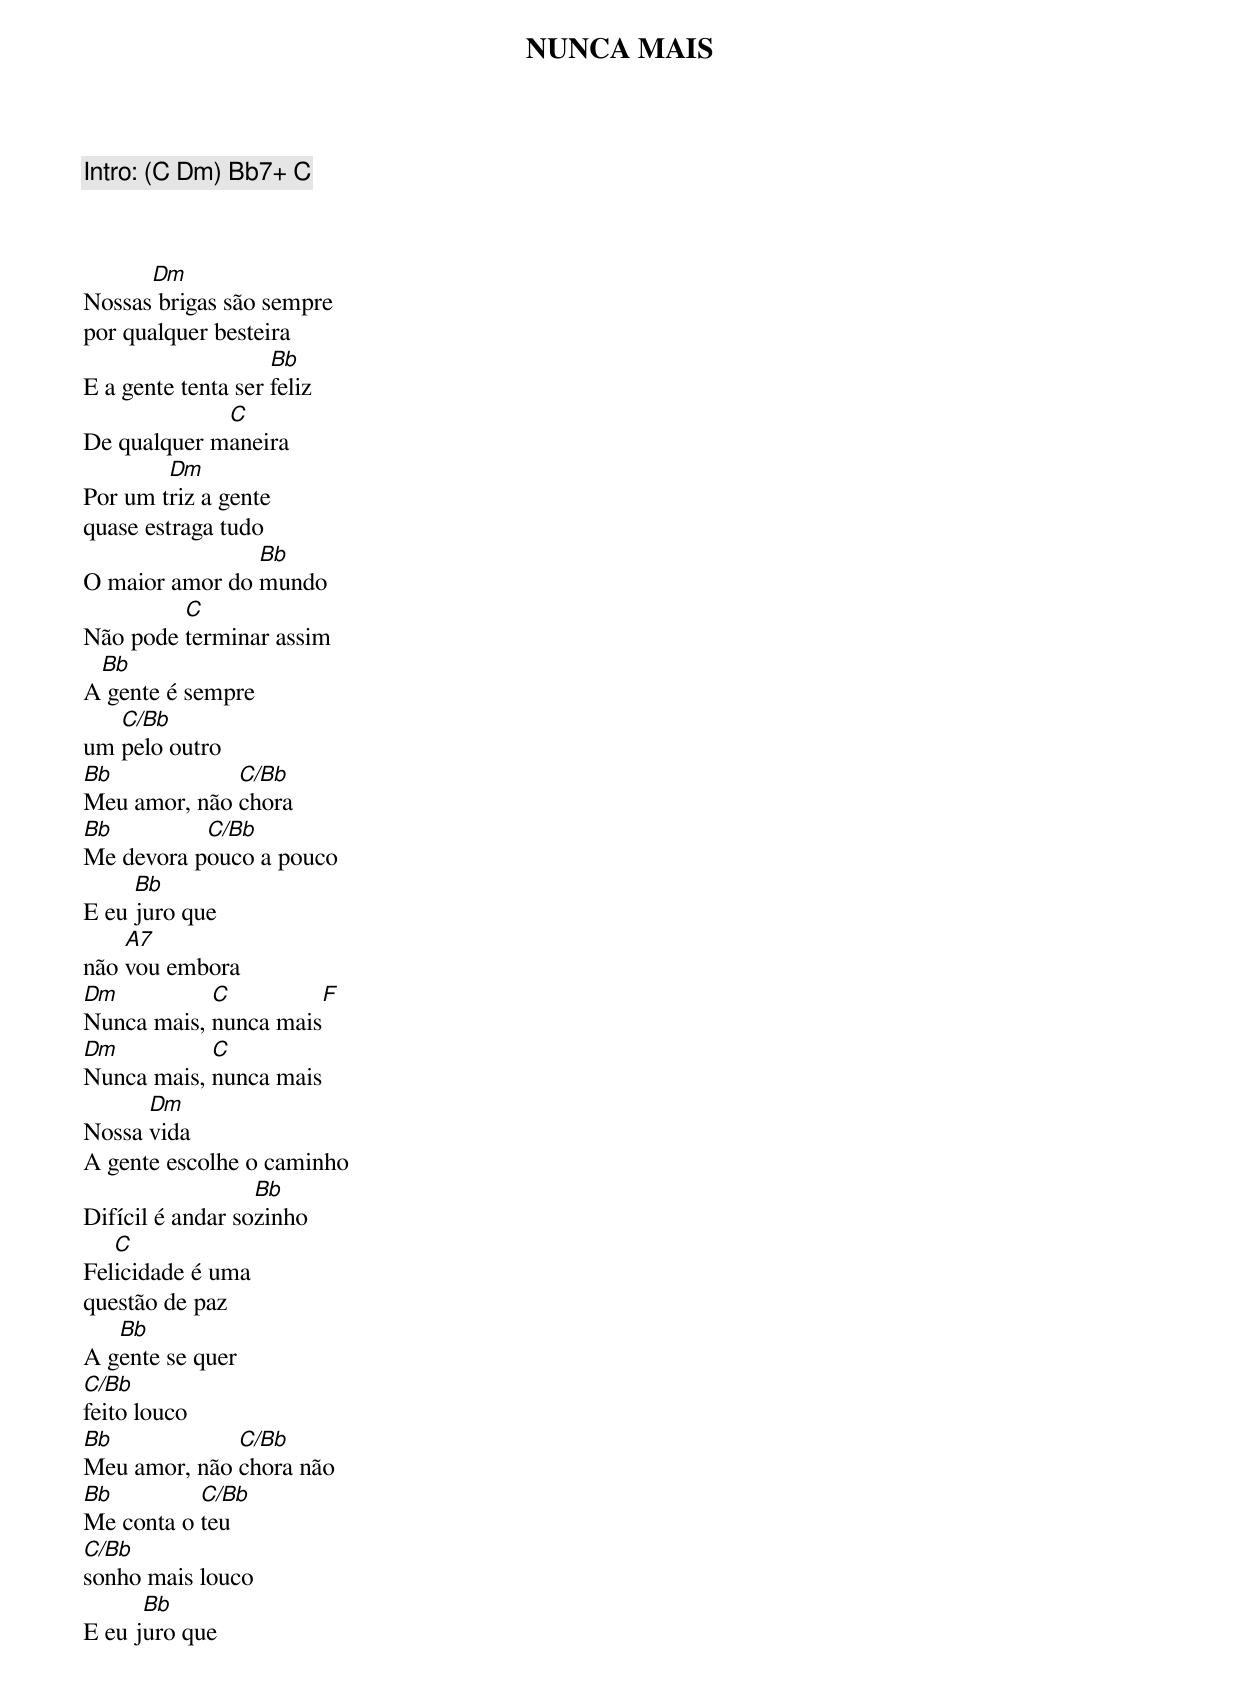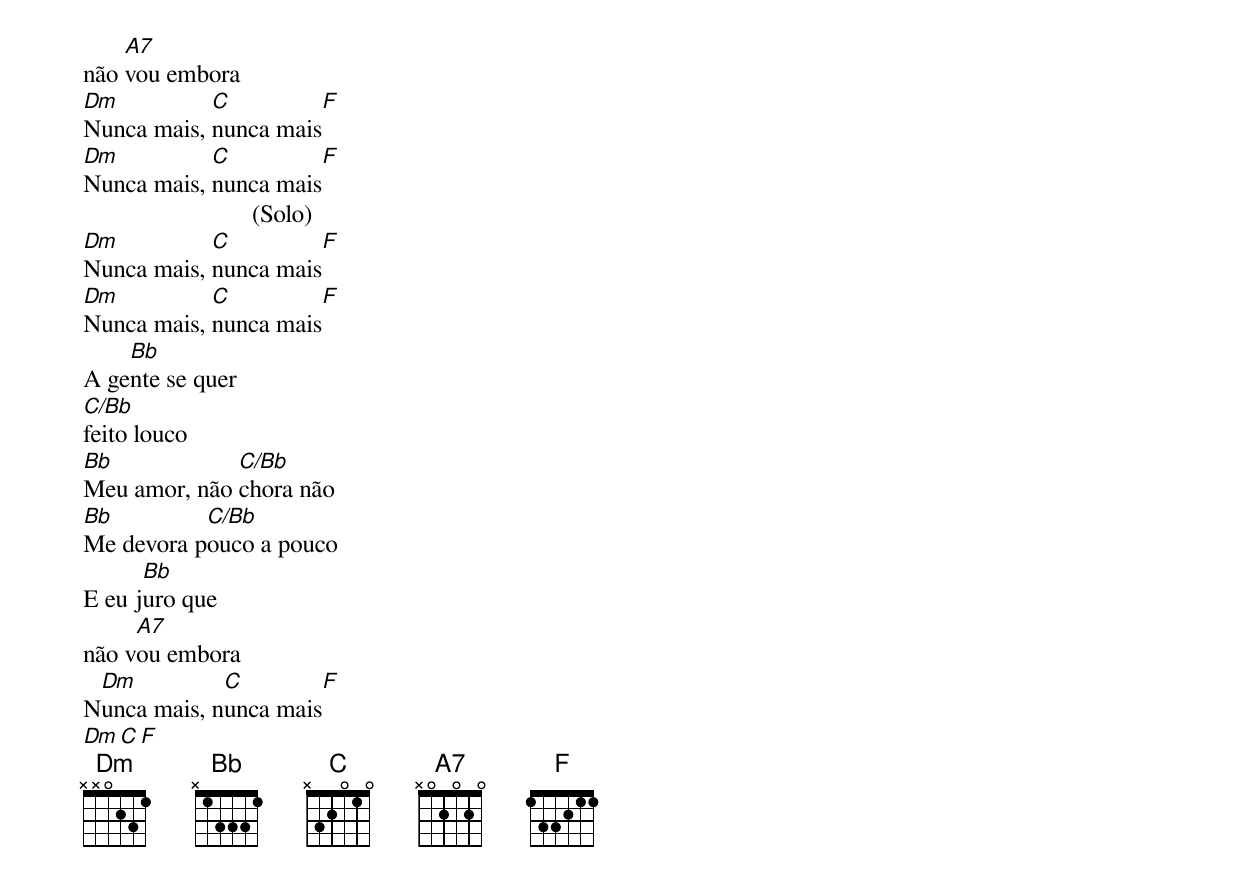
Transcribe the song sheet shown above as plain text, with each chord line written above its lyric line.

NUNCA MAIS

Intro: (C Dm) Bb7+ C



      Dm
Nossas brigas são sempre
por qualquer besteira
                    Bb
E a gente tenta ser feliz
             C
De qualquer maneira
        Dm
Por um triz a gente
quase estraga tudo
                Bb
O maior amor do mundo
         C
Não pode terminar assim
 Bb
A gente é sempre
   C/Bb
um pelo outro
Bb            C/Bb
Meu amor, não chora
Bb         C/Bb
Me devora pouco a pouco
     Bb
E eu juro que
    A7
não vou embora
Dm          C          F
Nunca mais, nunca mais
Dm          C
Nunca mais, nunca mais
      Dm
Nossa vida
A gente escolhe o caminho
                  Bb
Difícil é andar sozinho
   C
Felicidade é uma
questão de paz
   Bb
A gente se quer
C/Bb
feito louco
Bb            C/Bb
Meu amor, não chora não
Bb         C/Bb
Me conta o teu
C/Bb
sonho mais louco
      Bb
E eu juro que
    A7
não vou embora
Dm          C          F
Nunca mais, nunca mais
Dm          C          F
Nunca mais, nunca mais
                           (Solo)
Dm          C          F
Nunca mais, nunca mais
Dm          C          F
Nunca mais, nunca mais
    Bb
A gente se quer
C/Bb
feito louco
Bb            C/Bb
Meu amor, não chora não
Bb         C/Bb
Me devora pouco a pouco
      Bb
E eu juro que
     A7
não vou embora
 Dm          C          F
Nunca mais, nunca mais
Dm          C          F
